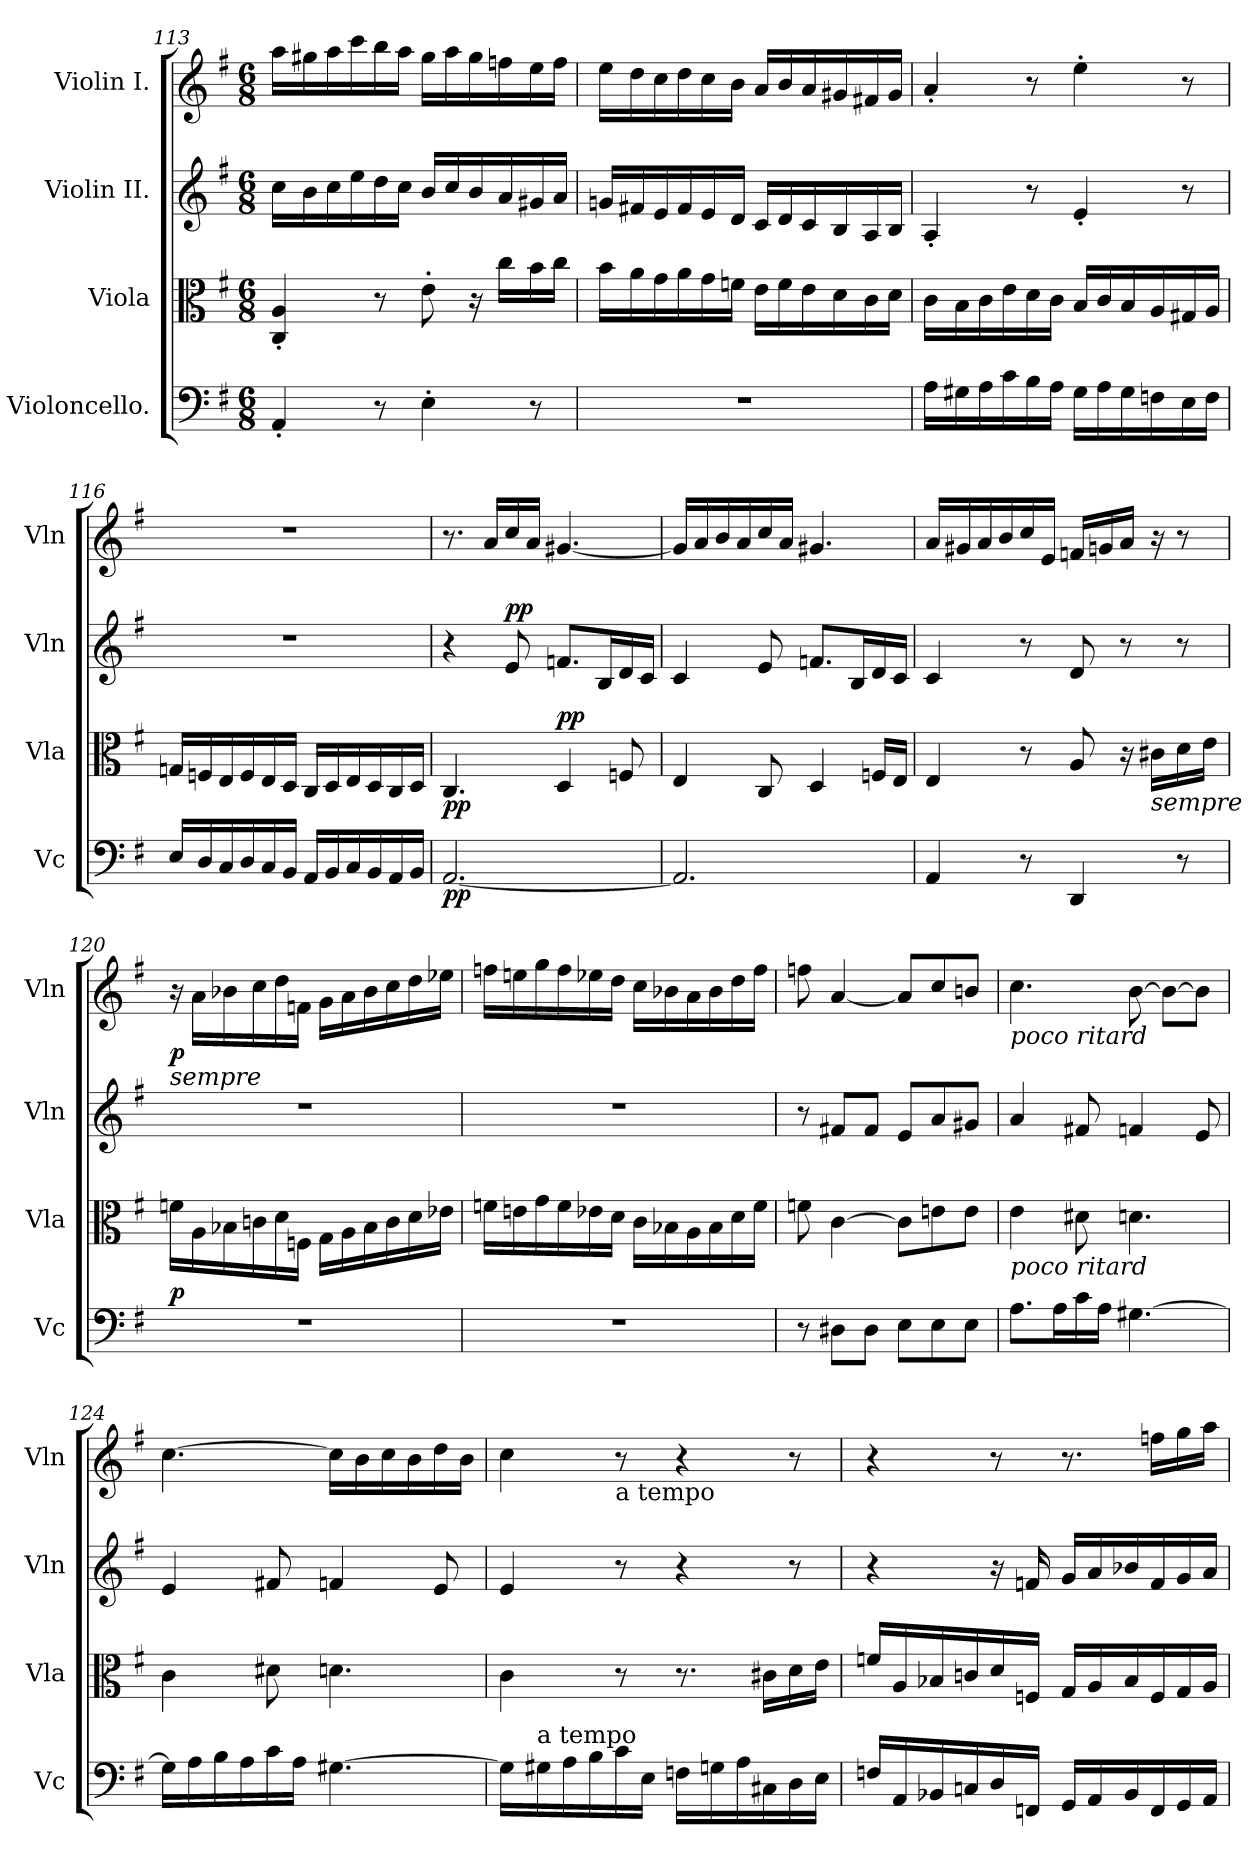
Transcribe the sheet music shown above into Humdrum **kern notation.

**kern	**dynam	**kern	**dynam	**kern	**dynam	**kern	**dynam
*part4	*part4	*part3	*part3	*part2	*part2	*part1	*part1
*staff4	*staff4	*staff3	*staff3	*staff2	*staff2	*staff1	*staff1
*I"Violoncello.	*	*I"Viola	*	*I"Violin II.	*	*I"Violin I.	*
*I'Vc	*	*I'Vla	*	*I'Vln	*	*I'Vln	*
!!LO:LB:g=z
*clefF4	*	*clefC3	*	*clefG2	*	*clefG2	*
*k[f#]	*	*k[f#]	*	*k[f#]	*	*k[f#]	*
*M6/8	*	*M6/8	*	*M6/8	*	*M6/8	*
=113	=113	=113	=113	=113	=113	=113	=113
4AA'/	.	4C/' 4A/'	.	16cc\LL	.	16aa\LL	.
.	.	.	.	16b\	.	16gg#X\	.
.	.	.	.	16cc\	.	16aa\	.
.	.	.	.	16ee\	.	16ccc\	.
8r	.	8r	.	16dd\	.	16bb\	.
.	.	.	.	16cc\JJ	.	16aa\JJ	.
4E'\	.	8e'\	.	16b/LL	.	16gg#\LL	.
.	.	.	.	16cc/	.	16aa\	.
.	.	16r	.	16b/	.	16gg#\	.
.	.	16cc\LL	.	16a/	.	16ffn\	.
8r	.	16b\	.	16g#X/	.	16ee\	.
.	.	16cc\JJ	.	16a/JJ	.	16ff\JJ	.
=114	=114	=114	=114	=114	=114	=114	=114
2.r	.	16b\LL	.	16gn/LL	.	16ee\LL	.
.	.	16a\	.	16f#X/	.	16dd\	.
.	.	16g\	.	16e/	.	16cc\	.
.	.	16a\	.	16f#/	.	16dd\	.
.	.	16g\	.	16e/	.	16cc\	.
.	.	16fn\JJ	.	16d/JJ	.	16b\JJ	.
.	.	16e\LL	.	16c/LL	.	16a/LL	.
.	.	16f\	.	16d/	.	16b/	.
.	.	16e\	.	16c/	.	16a/	.
.	.	16d\	.	16B/	.	16g#X/	.
.	.	16c\	.	16A/	.	16f#X/	.
.	.	16d\JJ	.	16B/JJ	.	16g#/JJ	.
!!LO:LB:g=z
=115	=115	=115	=115	=115	=115	=115	=115
16A\LL	.	16c\LL	.	4A'/	.	4a'/	.
16G#X\	.	16B\	.	.	.	.	.
16A\	.	16c\	.	.	.	.	.
16c\	.	16e\	.	.	.	.	.
16B\	.	16d\	.	8r	.	8r	.
16A\JJ	.	16c\JJ	.	.	.	.	.
16G#\LL	.	16B/LL	.	4e'/	.	4ee'\	.
16A\	.	16c/	.	.	.	.	.
16G#\	.	16B/	.	.	.	.	.
16Fn\	.	16A/	.	.	.	.	.
16E\	.	16G#X/	.	8r	.	8r	.
16F\JJ	.	16A/JJ	.	.	.	.	.
=116	=116	=116	=116	=116	=116	=116	=116
16E/LL	.	16Gn/LL	.	2.r	.	2.r	.
16D/	.	16Fn/	.	.	.	.	.
16C/	.	16E/	.	.	.	.	.
16D/	.	16F/	.	.	.	.	.
16C/	.	16E/	.	.	.	.	.
16BB/JJ	.	16D/JJ	.	.	.	.	.
16AA/LL	.	16C/LL	.	.	.	.	.
16BB/	.	16D/	.	.	.	.	.
16C/	.	16E/	.	.	.	.	.
16BB/	.	16D/	.	.	.	.	.
16AA/	.	16C/	.	.	.	.	.
16BB/JJ	.	16D/JJ	.	.	.	.	.
=117	=117	=117	=117	=117	=117	=117	=117
!	!LO:DY:b	!	!LO:DY:b	!	!	!	!
[2.AA/	pp	4.C/	pp	4r	.	8.r	.
.	.	.	.	.	.	16a/LL	.
!	!	!	!	!	!LO:DY:a	!	!
.	.	.	.	8e/	pp	16cc/	.
.	.	.	.	.	.	16a/JJ	.
!	!	!	!LO:DY:a	!	!	!	!
.	.	4D/	pp	8.fn/L	.	[4.g#X/	.
.	.	.	.	16B/L	.	.	.
.	.	8Fn/	.	16d/	.	.	.
.	.	.	.	16c/JJ	.	.	.
!!LO:PB:g=z
=118	=118	=118	=118	=118	=118	=118	=118
2.AA/]	.	4E/	.	4c/	.	16g#/LL]	.
.	.	.	.	.	.	16a/	.
.	.	.	.	.	.	16b/	.
.	.	.	.	.	.	16a/	.
.	.	8C/	.	8e/	.	16cc/	.
.	.	.	.	.	.	16a/JJ	.
.	.	4D/	.	8.fn/L	.	4.g#X/	.
.	.	.	.	16B/L	.	.	.
.	.	16Fn/LL	.	16d/	.	.	.
.	.	16E/JJ	.	16c/JJ	.	.	.
=119	=119	=119	=119	=119	=119	=119	=119
4AA/	.	4E/	.	4c/	.	16a/LL	.
.	.	.	.	.	.	16g#X/	.
.	.	.	.	.	.	16a/	.
.	.	.	.	.	.	16b/	.
8r	.	8r	.	8r	.	16cc/	.
.	.	.	.	.	.	16e/JJ	.
4DD/	.	8A/	.	8d/	.	16fn/LL	.
.	.	.	.	.	.	16gn/	.
.	.	16r	.	8r	.	16a/JJ	.
!	!	!LO:TX:b:i:t=sempre	!	!	!	!	!
.	.	16c#X\LL	.	.	.	16r	.
8r	.	16d\	.	8r	.	8r	.
.	.	16e\JJ	.	.	.	.	.
=120	=120	=120	=120	=120	=120	=120	=120
!	!	!	!	!	!	!LO:TX:b:i:t=sempre	!
!	!LO:DY:a	!	!	!	!	!	!LO:DY:b
2.r	p	16fn\LL	.	2.r	.	16r	p
.	.	16A\	.	.	.	16a\LL	.
.	.	16B-X\	.	.	.	16b-X\	.
.	.	16cn\	.	.	.	16cc\	.
.	.	16d\	.	.	.	16dd\	.
.	.	16Fn\JJ	.	.	.	16fn\JJ	.
.	.	16G\LL	.	.	.	16g\LL	.
.	.	16A\	.	.	.	16a\	.
.	.	16B-\	.	.	.	16b-\	.
.	.	16c\	.	.	.	16cc\	.
.	.	16d\	.	.	.	16dd\	.
.	.	16e-X\JJ	.	.	.	16ee-X\JJ	.
!!LO:LB:g=z
=121	=121	=121	=121	=121	=121	=121	=121
2.r	.	16fn\LL	.	2.r	.	16ffn\LL	.
.	.	16en\	.	.	.	16een\	.
.	.	16g\	.	.	.	16gg\	.
.	.	16f\	.	.	.	16ff\	.
.	.	16e-X\	.	.	.	16ee-X\	.
.	.	16d\JJ	.	.	.	16dd\JJ	.
.	.	16c\LL	.	.	.	16cc\LL	.
.	.	16B-X\	.	.	.	16b-X\	.
.	.	16A\	.	.	.	16a\	.
.	.	16B-\	.	.	.	16b-\	.
.	.	16d\	.	.	.	16dd\	.
.	.	16f\JJ	.	.	.	16ff\JJ	.
=122	=122	=122	=122	=122	=122	=122	=122
8r	.	8fn\	.	8r	.	8ffn\	.
8D#X\L	.	[4c\	.	8f#X/L	.	[4a/	.
8D#\J	.	.	.	8f#/J	.	.	.
8E\L	.	8c\L]	.	8e/L	.	8a/L]	.
8E\	.	8en\	.	8a/	.	8cc/	.
8E\J	.	8e\J	.	8g#X/J	.	8bn/J	.
!!LO:LB:g=z
=123	=123	=123	=123	=123	=123	=123	=123
!	!	!	!	!	!	!LO:TX:b:i:t=poco ritard	!
!	!	!LO:TX:b:i:t=poco ritard	!	!	!	!	!
8.A\L	.	4e\	.	4a/	.	4.cc\	.
16A\L	.	.	.	.	.	.	.
16c\	.	8d#X\	.	8f#X/	.	.	.
16A\JJ	.	.	.	.	.	.	.
[4.G#X\	.	4.dn\	.	4fn/	.	[8b\	.
.	.	.	.	.	.	8b\L_	.
.	.	.	.	8e/	.	8b\J]	.
=124	=124	=124	=124	=124	=124	=124	=124
16G#\LL]	.	4c\	.	4e/	.	[4.cc\	.
16A\	.	.	.	.	.	.	.
16B\	.	.	.	.	.	.	.
16A\	.	.	.	.	.	.	.
16c\	.	8d#X\	.	8f#X/	.	.	.
16A\JJ	.	.	.	.	.	.	.
[4.G#X\	.	4.dn\	.	4fn/	.	16cc\LL]	.
.	.	.	.	.	.	16b\	.
.	.	.	.	.	.	16cc\	.
.	.	.	.	.	.	16b\	.
.	.	.	.	8e/	.	16dd\	.
.	.	.	.	.	.	16b\JJ	.
=125	=125	=125	=125	=125	=125	=125	=125
16G#\LL]	.	4c\	.	4e/	.	4cc\	.
!LO:TX:a:t=a tempo	!	!	!	!	!	!	!
16G#X\	.	.	.	.	.	.	.
16A\	.	.	.	.	.	.	.
16B\	.	.	.	.	.	.	.
!	!	!	!	!	!	!LO:TX:b:t=a tempo	!
16c\	.	8r	.	8r	.	8r	.
16E\JJ	.	.	.	.	.	.	.
16Fn\LL	.	8.r	.	4r	.	4r	.
16Gn\	.	.	.	.	.	.	.
16A\	.	.	.	.	.	.	.
16C#X\	.	16c#X\LL	.	.	.	.	.
16D\	.	16d\	.	8r	.	8r	.
16E\JJ	.	16e\JJ	.	.	.	.	.
!!LO:PB:g=z
=126	=126	=126	=126	=126	=126	=126	=126
16Fn/LL	.	16fn/LL	.	4r	.	4r	.
16AA/	.	16A/	.	.	.	.	.
16BB-X/	.	16B-X/	.	.	.	.	.
16Cn/	.	16cn/	.	.	.	.	.
16D/	.	16d/	.	16r	.	8r	.
16FFn/JJ	.	16Fn/JJ	.	16fn/	.	.	.
16GG/LL	.	16G/LL	.	16g/LL	.	8.r	.
16AA/	.	16A/	.	16a/	.	.	.
16BB-/	.	16B-/	.	16b-X/	.	.	.
16FF/	.	16F/	.	16f/	.	16ffn\LL	.
16GG/	.	16G/	.	16g/	.	16gg\	.
16AA/JJ	.	16A/JJ	.	16a/JJ	.	16aa\JJ	.
=	=	=	=	=	=	=	=
*-	*-	*-	*-	*-	*-	*-	*-
